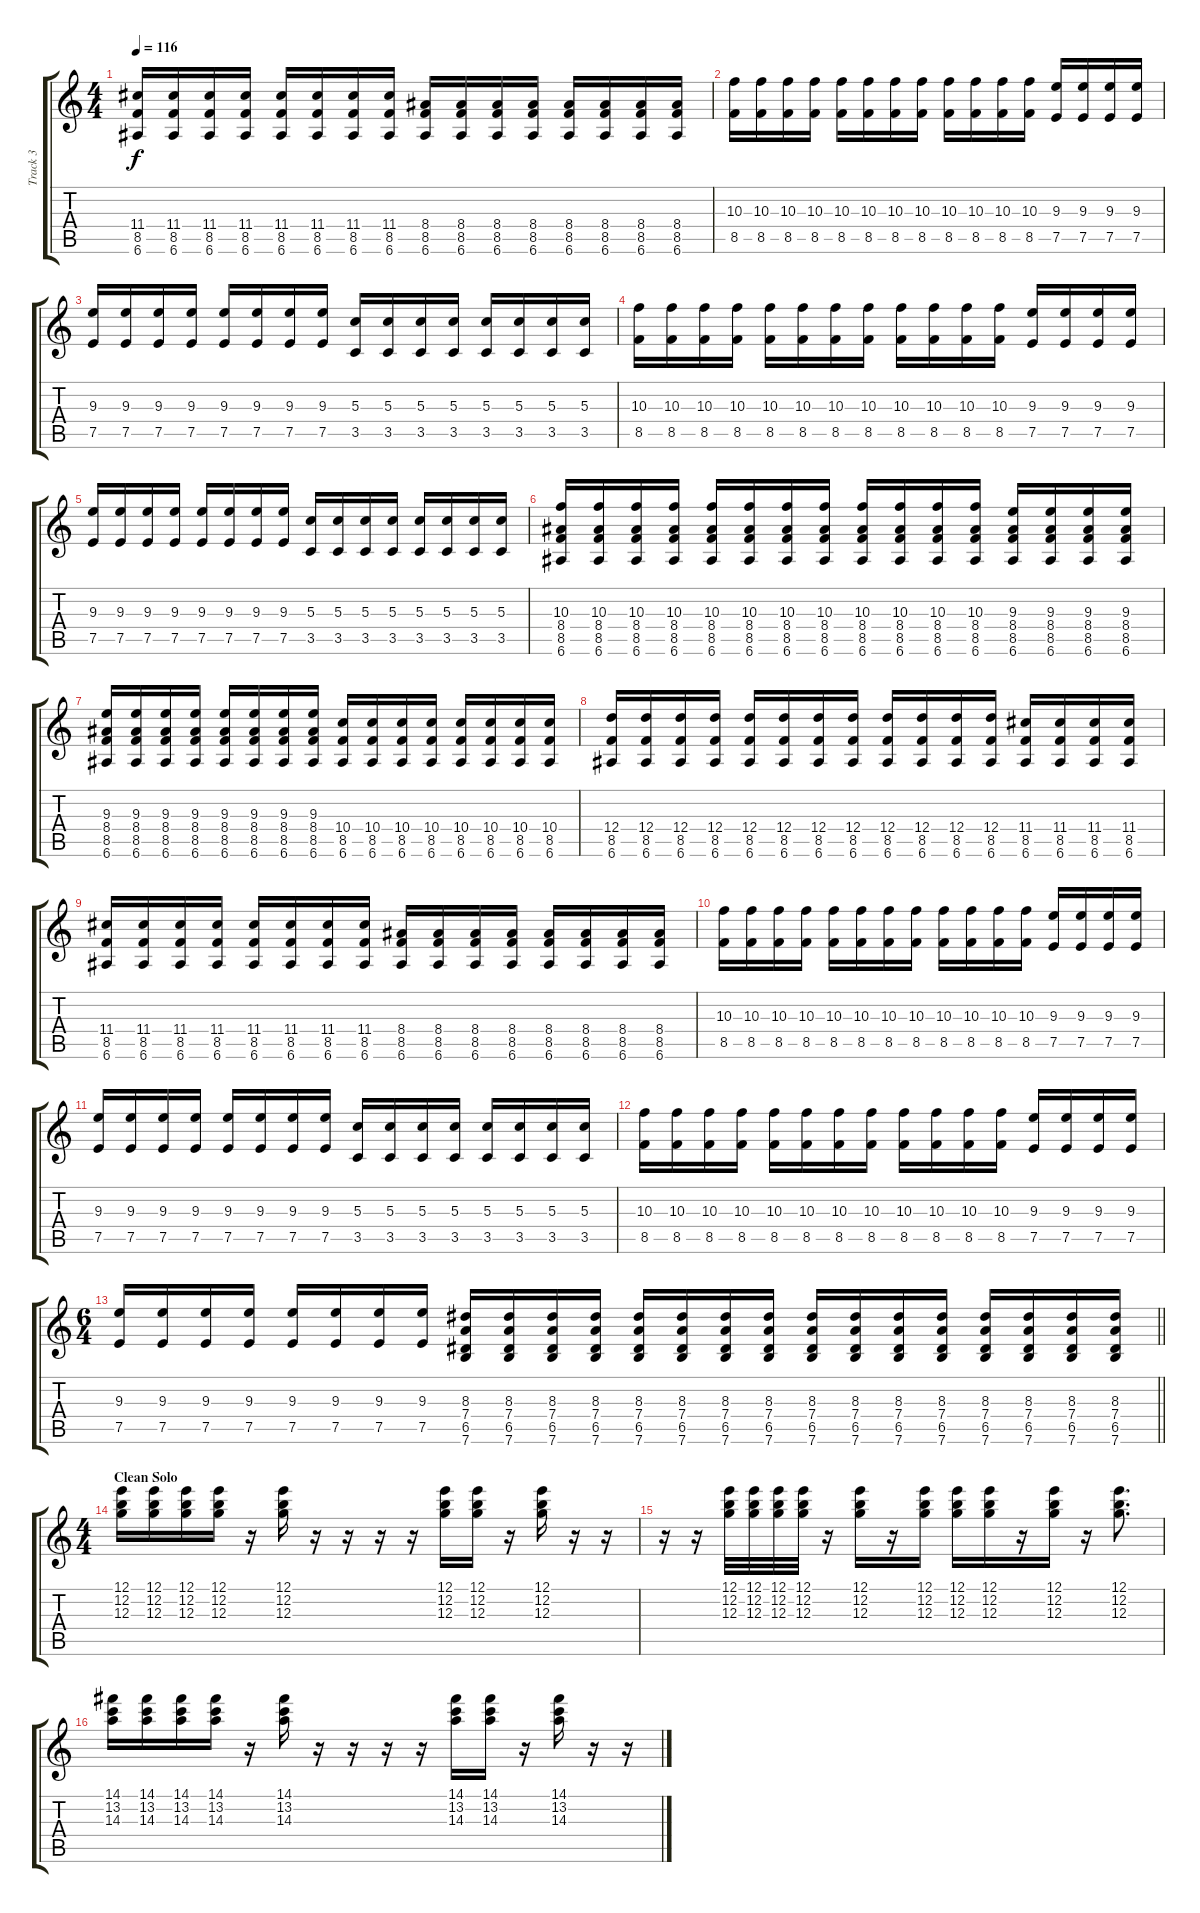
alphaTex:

\track ("Track 3" "Track 3") {instrument distortionguitar}
\staff {score tabs}
\tuning (E4 B3 G3 D3 A2 E2) {hide}
\ts (4 4)
\tempo 116
\clef g2
\ks c
(11.4 8.5 6.6).16{dy f} (11.4 8.5 6.6).16 (11.4 8.5 6.6).16 (11.4 8.5 6.6).16 (11.4 8.5 6.6).16 (11.4 8.5 6.6).16 (11.4 8.5 6.6).16 (11.4 8.5 6.6).16 (8.4 8.5 6.6).16 (8.4 8.5 6.6).16 (8.4 8.5 6.6).16 (8.4 8.5 6.6).16 (8.4 8.5 6.6).16 (8.4 8.5 6.6).16 (8.4 8.5 6.6).16 (8.4 8.5 6.6).16 |
(10.3 8.5).16 (10.3 8.5).16 (10.3 8.5).16 (10.3 8.5).16 (10.3 8.5).16 (10.3 8.5).16 (10.3 8.5).16 (10.3 8.5).16 (10.3 8.5).16 (10.3 8.5).16 (10.3 8.5).16 (10.3 8.5).16 (9.3 7.5).16 (9.3 7.5).16 (9.3 7.5).16 (9.3 7.5).16 |
(9.3 7.5).16 (9.3 7.5).16 (9.3 7.5).16 (9.3 7.5).16 (9.3 7.5).16 (9.3 7.5).16 (9.3 7.5).16 (9.3 7.5).16 (5.3 3.5).16 (5.3 3.5).16 (5.3 3.5).16 (5.3 3.5).16 (5.3 3.5).16 (5.3 3.5).16 (5.3 3.5).16 (5.3 3.5).16 |
(10.3 8.5).16 (10.3 8.5).16 (10.3 8.5).16 (10.3 8.5).16 (10.3 8.5).16 (10.3 8.5).16 (10.3 8.5).16 (10.3 8.5).16 (10.3 8.5).16 (10.3 8.5).16 (10.3 8.5).16 (10.3 8.5).16 (9.3 7.5).16 (9.3 7.5).16 (9.3 7.5).16 (9.3 7.5).16 |
(9.3 7.5).16 (9.3 7.5).16 (9.3 7.5).16 (9.3 7.5).16 (9.3 7.5).16 (9.3 7.5).16 (9.3 7.5).16 (9.3 7.5).16 (5.3 3.5).16 (5.3 3.5).16 (5.3 3.5).16 (5.3 3.5).16 (5.3 3.5).16 (5.3 3.5).16 (5.3 3.5).16 (5.3 3.5).16 |
(10.3 8.4 8.5 6.6).16 (10.3 8.4 8.5 6.6).16 (10.3 8.4 8.5 6.6).16 (10.3 8.4 8.5 6.6).16 (10.3 8.4 8.5 6.6).16 (10.3 8.4 8.5 6.6).16 (10.3 8.4 8.5 6.6).16 (10.3 8.4 8.5 6.6).16 (10.3 8.4 8.5 6.6).16 (10.3 8.4 8.5 6.6).16 (10.3 8.4 8.5 6.6).16 (10.3 8.4 8.5 6.6).16 (9.3 8.4 8.5 6.6).16 (9.3 8.4 8.5 6.6).16 (9.3 8.4 8.5 6.6).16 (9.3 8.4 8.5 6.6).16 |
(9.3 8.4 8.5 6.6).16 (9.3 8.4 8.5 6.6).16 (9.3 8.4 8.5 6.6).16 (9.3 8.4 8.5 6.6).16 (9.3 8.4 8.5 6.6).16 (9.3 8.4 8.5 6.6).16 (9.3 8.4 8.5 6.6).16 (9.3 8.4 8.5 6.6).16 (10.4 8.5 6.6).16 (10.4 8.5 6.6).16 (10.4 8.5 6.6).16 (10.4 8.5 6.6).16 (10.4 8.5 6.6).16 (10.4 8.5 6.6).16 (10.4 8.5 6.6).16 (10.4 8.5 6.6).16 |
(12.4 8.5 6.6).16 (12.4 8.5 6.6).16 (12.4 8.5 6.6).16 (12.4 8.5 6.6).16 (12.4 8.5 6.6).16 (12.4 8.5 6.6).16 (12.4 8.5 6.6).16 (12.4 8.5 6.6).16 (12.4 8.5 6.6).16 (12.4 8.5 6.6).16 (12.4 8.5 6.6).16 (12.4 8.5 6.6).16 (11.4 8.5 6.6).16 (11.4 8.5 6.6).16 (11.4 8.5 6.6).16 (11.4 8.5 6.6).16 |
(11.4 8.5 6.6).16 (11.4 8.5 6.6).16 (11.4 8.5 6.6).16 (11.4 8.5 6.6).16 (11.4 8.5 6.6).16 (11.4 8.5 6.6).16 (11.4 8.5 6.6).16 (11.4 8.5 6.6).16 (8.4 8.5 6.6).16 (8.4 8.5 6.6).16 (8.4 8.5 6.6).16 (8.4 8.5 6.6).16 (8.4 8.5 6.6).16 (8.4 8.5 6.6).16 (8.4 8.5 6.6).16 (8.4 8.5 6.6).16 |
(10.3 8.5).16 (10.3 8.5).16 (10.3 8.5).16 (10.3 8.5).16 (10.3 8.5).16 (10.3 8.5).16 (10.3 8.5).16 (10.3 8.5).16 (10.3 8.5).16 (10.3 8.5).16 (10.3 8.5).16 (10.3 8.5).16 (9.3 7.5).16 (9.3 7.5).16 (9.3 7.5).16 (9.3 7.5).16 |
(9.3 7.5).16 (9.3 7.5).16 (9.3 7.5).16 (9.3 7.5).16 (9.3 7.5).16 (9.3 7.5).16 (9.3 7.5).16 (9.3 7.5).16 (5.3 3.5).16 (5.3 3.5).16 (5.3 3.5).16 (5.3 3.5).16 (5.3 3.5).16 (5.3 3.5).16 (5.3 3.5).16 (5.3 3.5).16 |
(10.3 8.5).16 (10.3 8.5).16 (10.3 8.5).16 (10.3 8.5).16 (10.3 8.5).16 (10.3 8.5).16 (10.3 8.5).16 (10.3 8.5).16 (10.3 8.5).16 (10.3 8.5).16 (10.3 8.5).16 (10.3 8.5).16 (9.3 7.5).16 (9.3 7.5).16 (9.3 7.5).16 (9.3 7.5).16 |
\ts (6 4)
\barLineRight lightlight
(9.3 7.5).16 (9.3 7.5).16 (9.3 7.5).16 (9.3 7.5).16 (9.3 7.5).16 (9.3 7.5).16 (9.3 7.5).16 (9.3 7.5).16 (8.3 7.4 6.5 7.6).16 (8.3 7.4 6.5 7.6).16 (8.3 7.4 6.5 7.6).16 (8.3 7.4 6.5 7.6).16 (8.3 7.4 6.5 7.6).16 (8.3 7.4 6.5 7.6).16 (8.3 7.4 6.5 7.6).16 (8.3 7.4 6.5 7.6).16 (8.3 7.4 6.5 7.6).16 (8.3 7.4 6.5 7.6).16 (8.3 7.4 6.5 7.6).16 (8.3 7.4 6.5 7.6).16 (8.3 7.4 6.5 7.6).16 (8.3 7.4 6.5 7.6).16 (8.3 7.4 6.5 7.6).16 (8.3 7.4 6.5 7.6).16 |
\ts (4 4)
\section ("" "Clean Solo ")
(12.1 12.2 12.3).16{instrument acousticguitarnylon} (12.1 12.2 12.3).16 (12.1 12.2 12.3).16 (12.1 12.2 12.3).16 r.16 (12.1 12.2 12.3).16 r.16 r.16 r.16 r.16 (12.1 12.2 12.3).16 (12.1 12.2 12.3).16 r.16 (12.1 12.2 12.3).16 r.16 r.16 |
r.16 r.16 (12.1 12.2 12.3).32 (12.1 12.2 12.3).32 (12.1 12.2 12.3).32 (12.1 12.2 12.3).32 r.16 (12.1 12.2 12.3).16 r.16 (12.1 12.2 12.3).16 (12.1 12.2 12.3).16 (12.1 12.2 12.3).16 r.16 (12.1 12.2 12.3).16 r.16 (12.1 12.2 12.3).8{d} |
(14.1 13.2 14.3).16 (14.1 13.2 14.3).16 (14.1 13.2 14.3).16 (14.1 13.2 14.3).16 r.16 (14.1 13.2 14.3).16 r.16 r.16 r.16 r.16 (14.1 13.2 14.3).16 (14.1 13.2 14.3).16 r.16 (14.1 13.2 14.3).16 r.16 r.16
